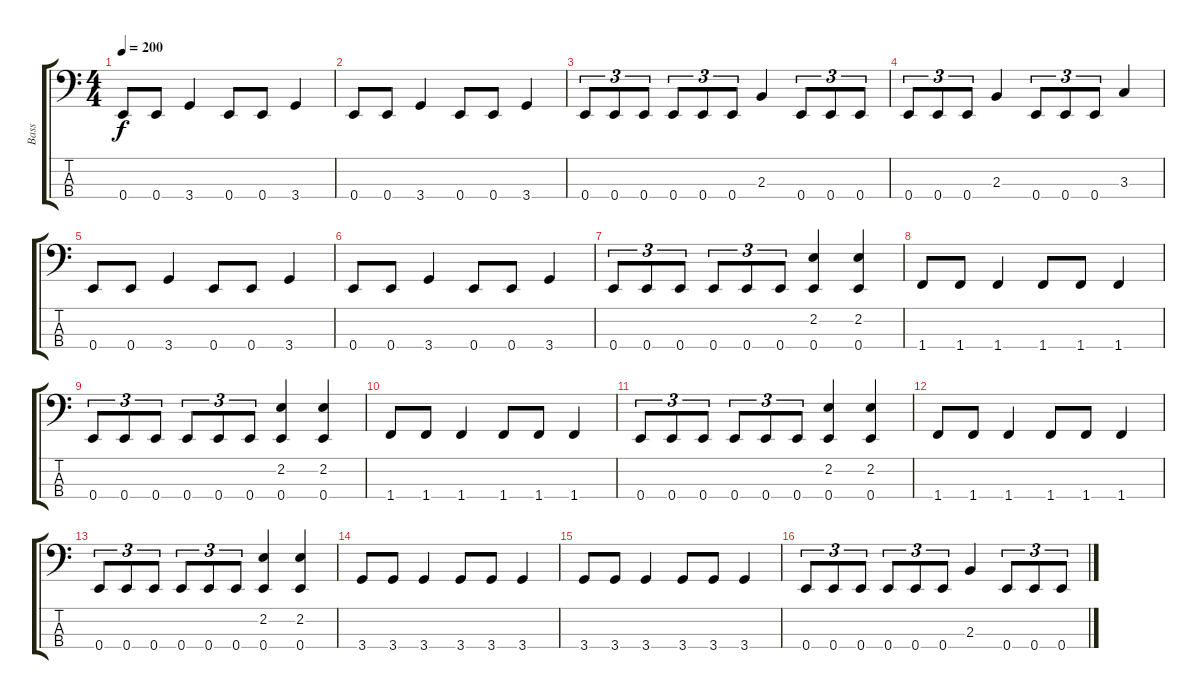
\track ("Bass" "Bass") {instrument electricbasspick}
\staff {score tabs}
\tuning (G2 D2 A1 E1) {hide}
\ts (4 4)
\tempo 200
\clef f4
\ks c
0.4.8{dy f} 0.4.8 3.4.4 0.4.8 0.4.8 3.4.4 |
0.4.8 0.4.8 3.4.4 0.4.8 0.4.8 3.4.4 |
0.4.8{tu (3 2)} 0.4.8{tu (3 2)} 0.4.8{tu (3 2)} 0.4.8{tu (3 2)} 0.4.8{tu (3 2)} 0.4.8{tu (3 2)} 2.3.4 0.4.8{tu (3 2)} 0.4.8{tu (3 2)} 0.4.8{tu (3 2)} |
0.4.8{tu (3 2)} 0.4.8{tu (3 2)} 0.4.8{tu (3 2)} 2.3.4 0.4.8{tu (3 2)} 0.4.8{tu (3 2)} 0.4.8{tu (3 2)} 3.3.4 |
0.4.8 0.4.8 3.4.4 0.4.8 0.4.8 3.4.4 |
0.4.8 0.4.8 3.4.4 0.4.8 0.4.8 3.4.4 |
0.4.8{tu (3 2)} 0.4.8{tu (3 2)} 0.4.8{tu (3 2)} 0.4.8{tu (3 2)} 0.4.8{tu (3 2)} 0.4.8{tu (3 2)} (2.2 0.4).4 (2.2 0.4).4 |
1.4.8 1.4.8 1.4.4 1.4.8 1.4.8 1.4.4 |
0.4.8{tu (3 2)} 0.4.8{tu (3 2)} 0.4.8{tu (3 2)} 0.4.8{tu (3 2)} 0.4.8{tu (3 2)} 0.4.8{tu (3 2)} (2.2 0.4).4 (2.2 0.4).4 |
1.4.8 1.4.8 1.4.4 1.4.8 1.4.8 1.4.4 |
0.4.8{tu (3 2)} 0.4.8{tu (3 2)} 0.4.8{tu (3 2)} 0.4.8{tu (3 2)} 0.4.8{tu (3 2)} 0.4.8{tu (3 2)} (2.2 0.4).4 (2.2 0.4).4 |
1.4.8 1.4.8 1.4.4 1.4.8 1.4.8 1.4.4 |
0.4.8{tu (3 2)} 0.4.8{tu (3 2)} 0.4.8{tu (3 2)} 0.4.8{tu (3 2)} 0.4.8{tu (3 2)} 0.4.8{tu (3 2)} (2.2 0.4).4 (2.2 0.4).4 |
3.4.8 3.4.8 3.4.4 3.4.8 3.4.8 3.4.4 |
3.4.8 3.4.8 3.4.4 3.4.8 3.4.8 3.4.4 |
0.4.8{tu (3 2)} 0.4.8{tu (3 2)} 0.4.8{tu (3 2)} 0.4.8{tu (3 2)} 0.4.8{tu (3 2)} 0.4.8{tu (3 2)} 2.3.4 0.4.8{tu (3 2)} 0.4.8{tu (3 2)} 0.4.8{tu (3 2)}
